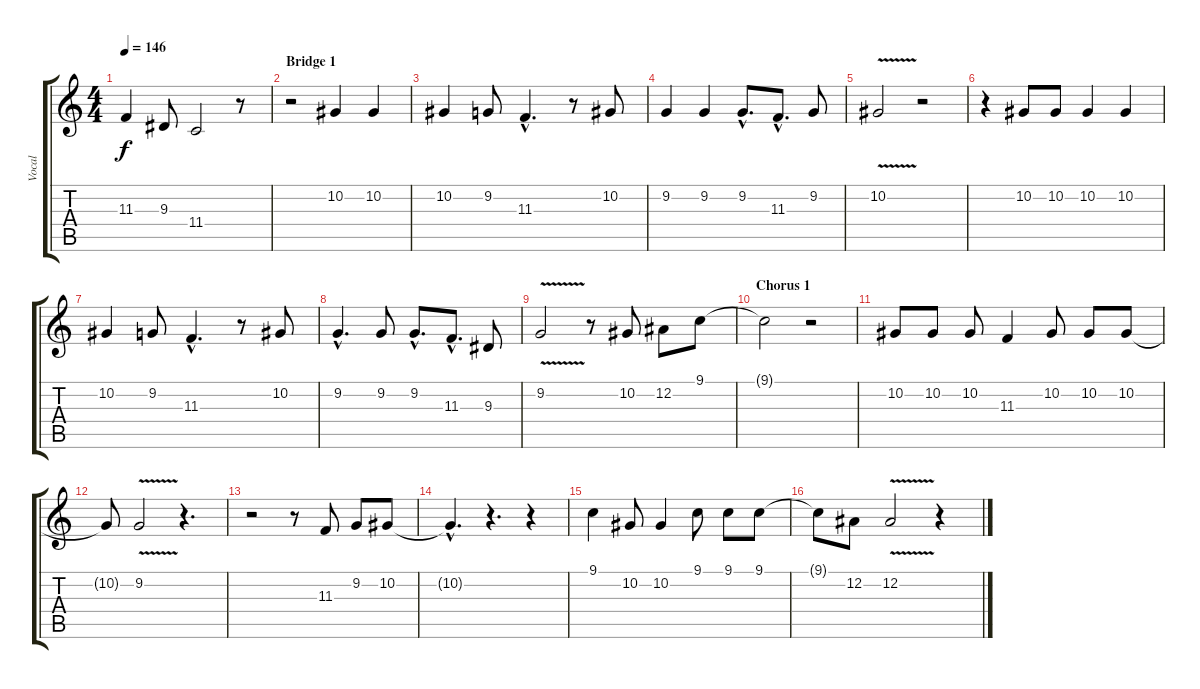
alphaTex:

\track ("Vocal" "Vocal") {instrument viola}
\staff {score tabs}
\tuning (Eb4 Bb3 Gb3 Db3 Ab2 Eb2) {hide}
\ts (4 4)
\tempo 146
\clef g2
\ks c
11.3.4{dy f} 9.3.8 11.4.2 r.8 |
\section ("" "Bridge 1")
r.2 10.2.4 10.2.4 |
10.2.4 9.2.8 11.3{hac}.4{d} r.8 10.2.8 |
9.2.4 9.2.4 9.2{hac}.8{d} 11.3{hac}.8{d} 9.2.8 |
10.2{v}.2 r.2 |
r.4 10.2.8 10.2.8 10.2.4 10.2.4 |
10.2.4 9.2.8 11.3{hac}.4{d} r.8 10.2.8 |
9.2{hac}.4{d} 9.2.8 9.2{hac}.8{d} 11.3{hac}.8{d} 9.3.8 |
9.2{v}.2 r.8 10.2.8 12.2.8 9.1.8 |
\section ("" "Chorus 1")
9.1{t}.2 r.2 |
10.2.8 10.2.8 10.2.8 11.3.4 10.2.8 10.2.8 10.2.8 |
10.2{t}.8 9.2{v}.2 r.4{d} |
r.2 r.8 11.3.8 9.2.8 10.2.8 |
10.2{hac t}.4{d} r.4{d} r.4 |
9.1.4 10.2.8 10.2.4 9.1.8 9.1.8 9.1.8 |
9.1{t}.8 12.2.8 12.2{v}.2 r.4
